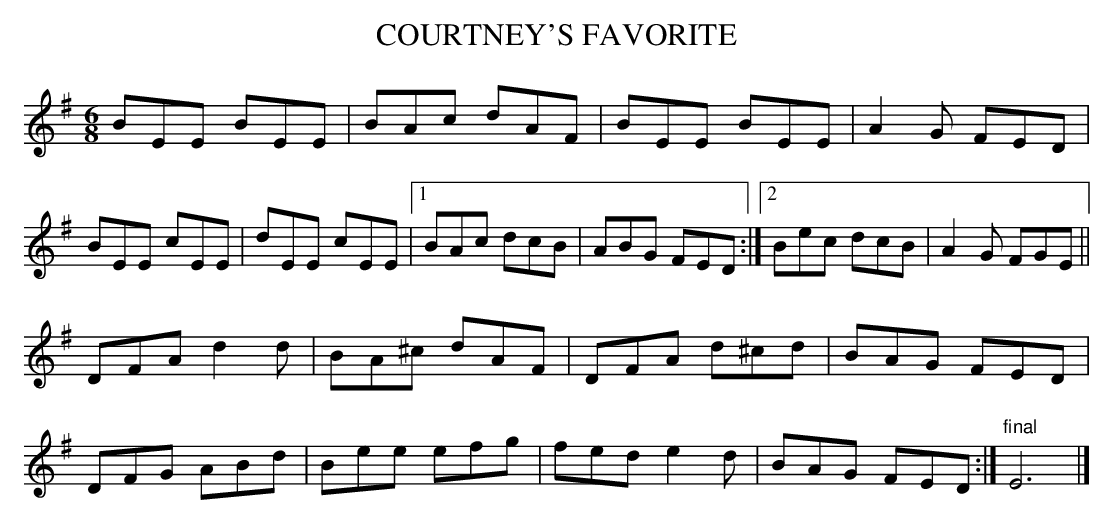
X:1
T:COURTNEY'S FAVORITE
M:6/8
L:1/8
K:Em
BEE BEE|BAc dAF|BEE BEE|A2G FED|
BEE cEE|dEE cEE|1 BAc dcB|ABG FED :|\
[2 Bec dcB|A2G FGE||
DFA d2d|BA^c dAF|DFA d^cd|BAG FED|
DFG ABd|Bee efg|fed e2d|BAG FED :|"final"E6|]
